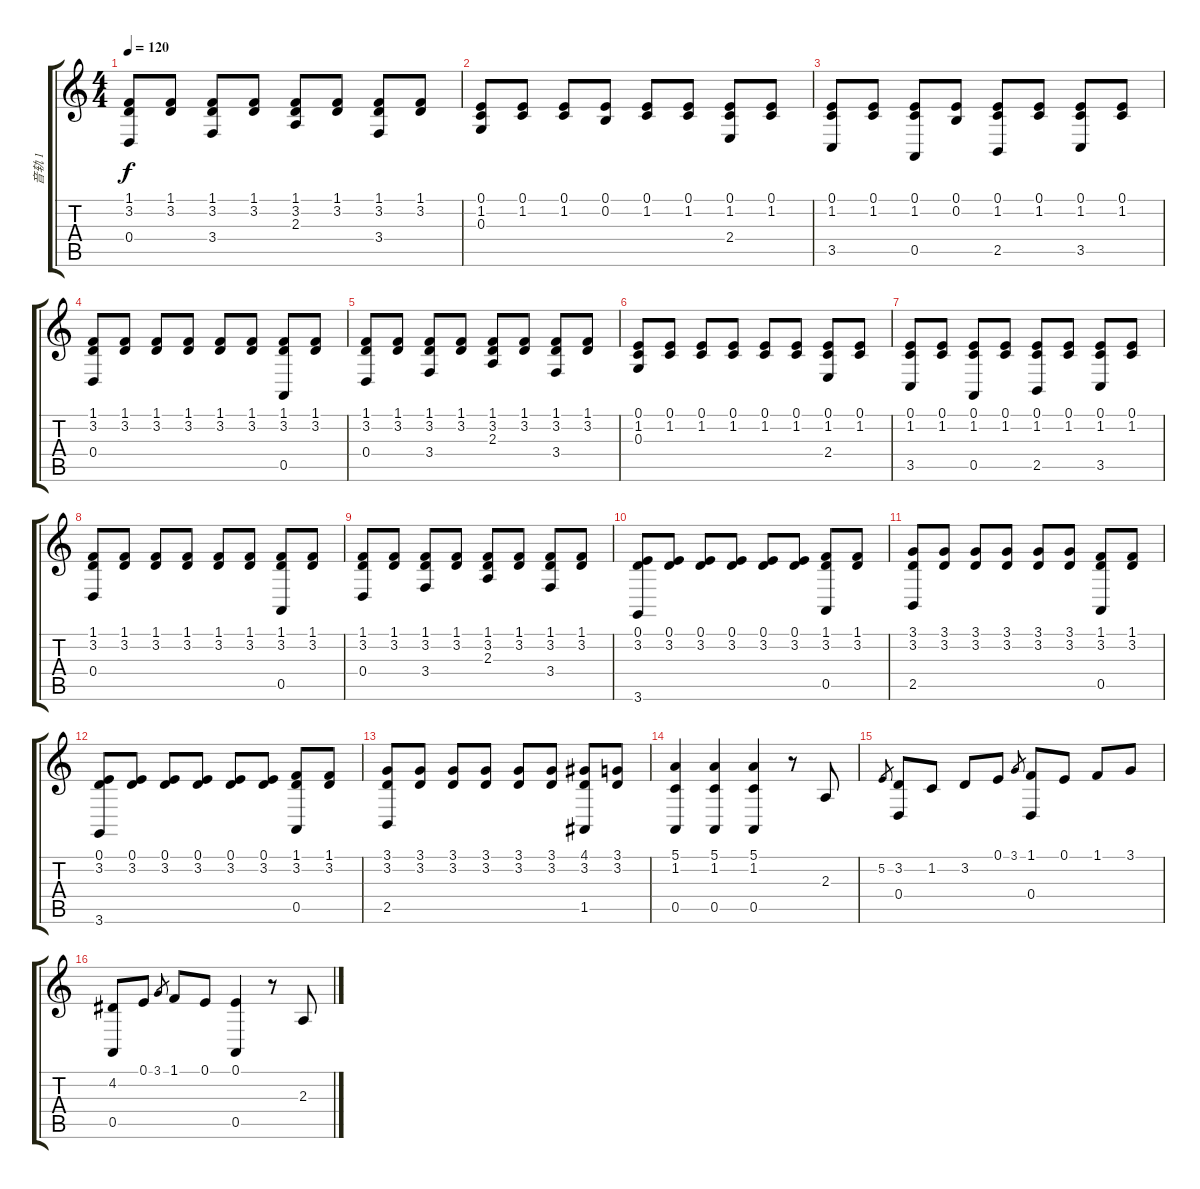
\track ("音轨 1" "音轨 1") {instrument acousticgrandpiano}
\staff {score tabs}
\tuning (E4 B3 G3 D3 A2 E2) {hide}
\ts (4 4)
\tempo 120
\clef g2
\ks c
(1.1 3.2 0.4).8{dy f} (1.1 3.2).8 (1.1 3.2 3.4).8 (1.1 3.2).8 (1.1 3.2 2.3).8 (1.1 3.2).8 (1.1 3.2 3.4).8 (1.1 3.2).8 |
(0.1 1.2 0.3).8 (0.1 1.2).8 (0.1 1.2).8 (0.1 0.2).8 (0.1 1.2).8 (0.1 1.2).8 (0.1 1.2 2.4).8 (0.1 1.2).8 |
(0.1 1.2 3.5).8 (0.1 1.2).8 (0.1 1.2 0.5).8 (0.1 0.2).8 (0.1 1.2 2.5).8 (0.1 1.2).8 (0.1 1.2 3.5).8 (0.1 1.2).8 |
(1.1 3.2 0.4).8 (1.1 3.2).8 (1.1 3.2).8 (1.1 3.2).8 (1.1 3.2).8 (1.1 3.2).8 (1.1 3.2 0.5).8 (1.1 3.2).8 |
(1.1 3.2 0.4).8 (1.1 3.2).8 (1.1 3.2 3.4).8 (1.1 3.2).8 (1.1 3.2 2.3).8 (1.1 3.2).8 (1.1 3.2 3.4).8 (1.1 3.2).8 |
(0.1 1.2 0.3).8 (0.1 1.2).8 (0.1 1.2).8 (0.1 1.2).8 (0.1 1.2).8 (0.1 1.2).8 (0.1 1.2 2.4).8 (0.1 1.2).8 |
(0.1 1.2 3.5).8 (0.1 1.2).8 (0.1 1.2 0.5).8 (0.1 1.2).8 (0.1 1.2 2.5).8 (0.1 1.2).8 (0.1 1.2 3.5).8 (0.1 1.2).8 |
(1.1 3.2 0.4).8 (1.1 3.2).8 (1.1 3.2).8 (1.1 3.2).8 (1.1 3.2).8 (1.1 3.2).8 (1.1 3.2 0.5).8 (1.1 3.2).8 |
(1.1 3.2 0.4).8 (1.1 3.2).8 (1.1 3.2 3.4).8 (1.1 3.2).8 (1.1 3.2 2.3).8 (1.1 3.2).8 (1.1 3.2 3.4).8 (1.1 3.2).8 |
(0.1 3.2 3.6).8 (0.1 3.2).8 (0.1 3.2).8 (0.1 3.2).8 (0.1 3.2).8 (0.1 3.2).8 (1.1 3.2 0.5).8 (1.1 3.2).8 |
(3.1 3.2 2.5).8 (3.1 3.2).8 (3.1 3.2).8 (3.1 3.2).8 (3.1 3.2).8 (3.1 3.2).8 (1.1 3.2 0.5).8 (1.1 3.2).8 |
(0.1 3.2 3.6).8 (0.1 3.2).8 (0.1 3.2).8 (0.1 3.2).8 (0.1 3.2).8 (0.1 3.2).8 (1.1 3.2 0.5).8 (1.1 3.2).8 |
(3.1 3.2 2.5).8 (3.1 3.2).8 (3.1 3.2).8 (3.1 3.2).8 (3.1 3.2).8 (3.1 3.2).8 (4.1 3.2 1.5).8 (3.1 3.2).8 |
(5.1 1.2 0.5).4 (5.1 1.2 0.5).4 (5.1 1.2 0.5).4 r.8 2.3.8 |
5.2.8{gr} (3.2 0.4).8 1.2.8 3.2.8 0.1.8 3.1.8{gr} (1.1 0.4).8 0.1.8 1.1.8 3.1.8 |
(4.2 0.5).8 0.1.8 3.1.8{gr} 1.1.8 0.1.8 (0.1 0.5).4 r.8 2.3.8
